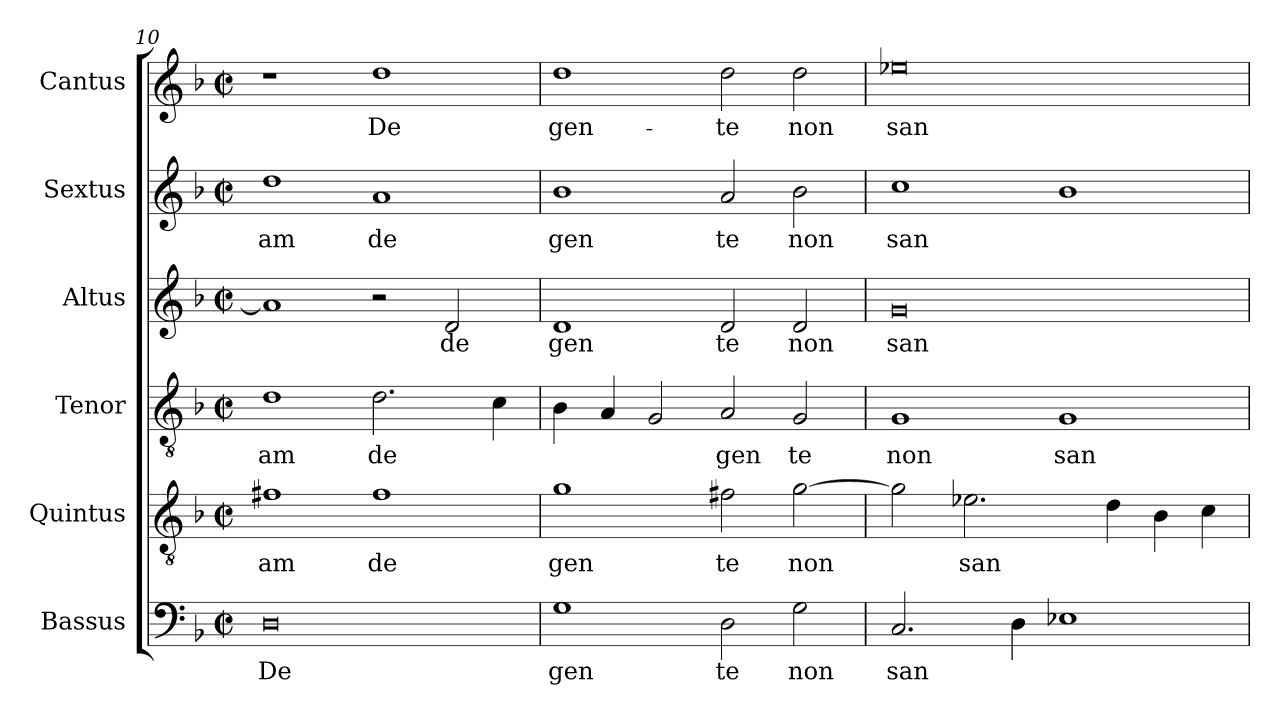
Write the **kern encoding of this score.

**kern	**text	**kern	**text	**kern	**text	**kern	**text	**kern	**text	**kern	**text
*part6	*part6	*part5	*part5	*part4	*part4	*part3	*part3	*part2	*part2	*part1	*part1
*staff6	*staff6	*staff5	*staff5	*staff4	*staff4	*staff3	*staff3	*staff2	*staff2	*staff1	*staff1
*I"Bassus	*	*I"Quintus	*	*I"Tenor	*	*I"Altus	*	*I"Sextus	*	*I"Cantus	*
*clefF4	*	*clefGv2	*	*clefGv2	*	*clefG2	*	*clefG2	*	*clefG2	*
*k[b-]	*	*k[b-]	*	*k[b-]	*	*k[b-]	*	*k[b-]	*	*k[b-]	*
*F:	*	*F:	*	*F:	*	*F:	*	*F:	*	*F:	*
*M2/2	*	*M2/2	*	*M2/2	*	*M2/2	*	*M2/2	*	*M2/2	*
*met(c|)	*	*met(c|)	*	*met(c|)	*	*met(c|)	*	*met(c|)	*	*met(c|)	*
=10	=10	=10	=10	=10	=10	=10	=10	=10	=10	=10	=10
!	!LO:LY:b:cj	!	!LO:LY:b:cj	!	!LO:LY:b:cj	!	!	!	!LO:LY:b:cj	!	!
0D	De	1f#X	am	1d	am	1a]	.	1dd	am	1r	.
!	!	!	!LO:LY:b:cj	!	!LO:LY:b:cj	!	!	!	!LO:LY:b:cj	!	!LO:LY:b:cj
.	.	1f#	de	2.d\	de	2r	.	1a	de	1dd	De
!	!	!	!	!	!	!	!LO:LY:b:cj	!	!	!	!
.	.	.	.	.	.	2d/	de	.	.	.	.
.	.	.	.	4c\	.	.	.	.	.	.	.
=11	=11	=11	=11	=11	=11	=11	=11	=11	=11	=11	=11
!	!LO:LY:b:cj	!	!LO:LY:b:cj	!	!	!	!LO:LY:b:cj	!	!LO:LY:b:cj	!	!LO:LY:b:cj
1G	gen	1g	gen	4B-\	.	1d	gen	1b-	gen	1dd	gen-
.	.	.	.	4A/	.	.	.	.	.	.	.
.	.	.	.	2G/	.	.	.	.	.	.	.
!	!LO:LY:b:cj	!	!LO:LY:b:cj	!	!LO:LY:b:cj	!	!LO:LY:b:cj	!	!LO:LY:b:cj	!	!LO:LY:b:cj
2D\	te	2f#X\	te	2A/	gen	2d/	te	2a/	te	2dd\	-te
!	!LO:LY:b:cj	!	!LO:LY:b	!	!LO:LY:b:cj	!	!LO:LY:b:cj	!	!LO:LY:b:cj	!	!LO:LY:b:cj
2G\	non	[>2g\	non	2G/	te	2d/	non	2b-\	non	2dd\	non
=12	=12	=12	=12	=12	=12	=12	=12	=12	=12	=12	=12
!	!LO:LY:b	!	!	!	!LO:LY:b:cj	!	!LO:LY:b:cj	!	!LO:LY:b	!	!LO:LY:b:cj
2.C/	san	2g\]	.	1G	non	0g	san	1cc	san	0ee-X	san-
!	!	!	!LO:LY:b	!	!	!	!	!	!	!	!
.	.	2.e-X\	san	.	.	.	.	.	.	.	.
4D\	.	.	.	.	.	.	.	.	.	.	.
!	!	!	!	!	!LO:LY:b:cj	!	!	!	!	!	!
1E-X	.	.	.	1G	san	.	.	1b-	.	.	.
.	.	4d\	.	.	.	.	.	.	.	.	.
.	.	4B-\	.	.	.	.	.	.	.	.	.
.	.	4c\	.	.	.	.	.	.	.	.	.
=	=	=	=	=	=	=	=	=	=	=	=
*-	*-	*-	*-	*-	*-	*-	*-	*-	*-	*-	*-
